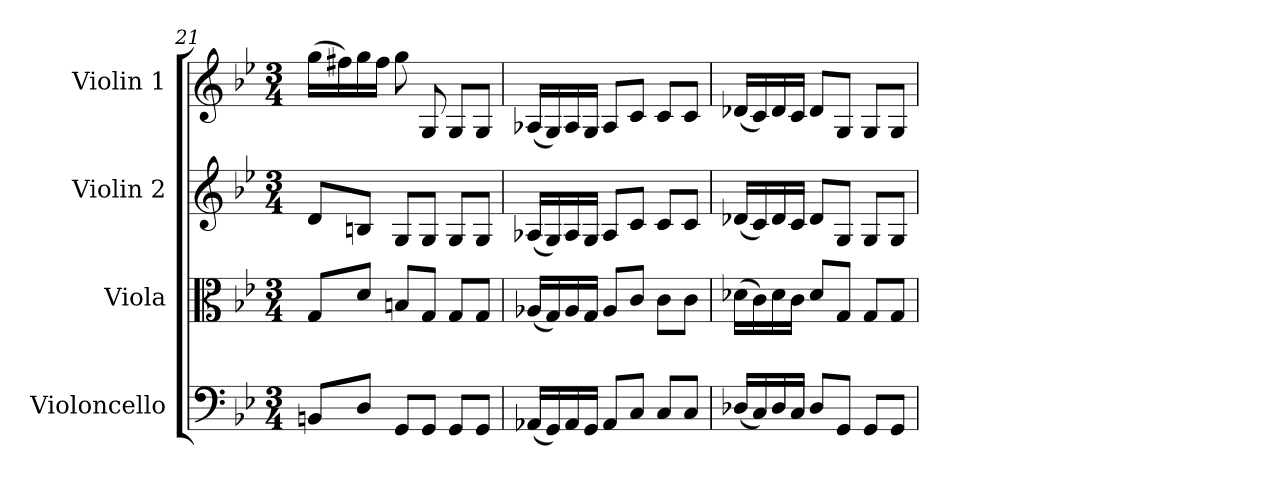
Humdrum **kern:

**kern	**kern	**kern	**kern
*part4	*part3	*part2	*part1
*staff4	*staff3	*staff2	*staff1
*I"Violoncello	*I"Viola	*I"Violin 2	*I"Violin 1
*I'Vc	*I'Vla	*I'Vln	*I'Vln
*clefF4	*clefC3	*clefG2	*clefG2
*k[b-e-]	*k[b-e-]	*k[b-e-]	*k[b-e-]
*M3/4	*M3/4	*M3/4	*M3/4
=21	=21	=21	=21
8BBn/L	8G/L	8d/L	(16gg\LL
.	.	.	16ff#X\)
8D/J	8d/J	8Bn/J	16gg\
.	.	.	16ff#\JJ
8GG/L	8Bn/L	8G/L	8gg\
8GG/J	8G/J	8G/J	8G/
8GG/L	8G/L	8G/L	8G/L
8GG/J	8G/J	8G/J	8G/J
=22	=22	=22	=22
(16AA-X/LL	(16A-X/LL	(16A-X/LL	(16A-X/LL
16GG/)	16G/)	16G/)	16G/)
16AA-/	16A-/	16A-/	16A-/
16GG/JJ	16G/JJ	16G/JJ	16G/JJ
8AA-/L	8A-/L	8A-/L	8A-/L
8C/J	8c/J	8c/J	8c/J
8C/L	8c\L	8c/L	8c/L
8C/J	8c\J	8c/J	8c/J
=23	=23	=23	=23
(16D-X/LL	(16d-X\LL	(16d-X/LL	(16d-X/LL
16C/)	16c\)	16c/)	16c/)
16D-/	16d-\	16d-/	16d-/
16C/JJ	16c\JJ	16c/JJ	16c/JJ
8D-/L	8d-/L	8d-/L	8d-/L
8GG/J	8G/J	8G/J	8G/J
8GG/L	8G/L	8G/L	8G/L
8GG/J	8G/J	8G/J	8G/J
=	=	=	=
*-	*-	*-	*-
